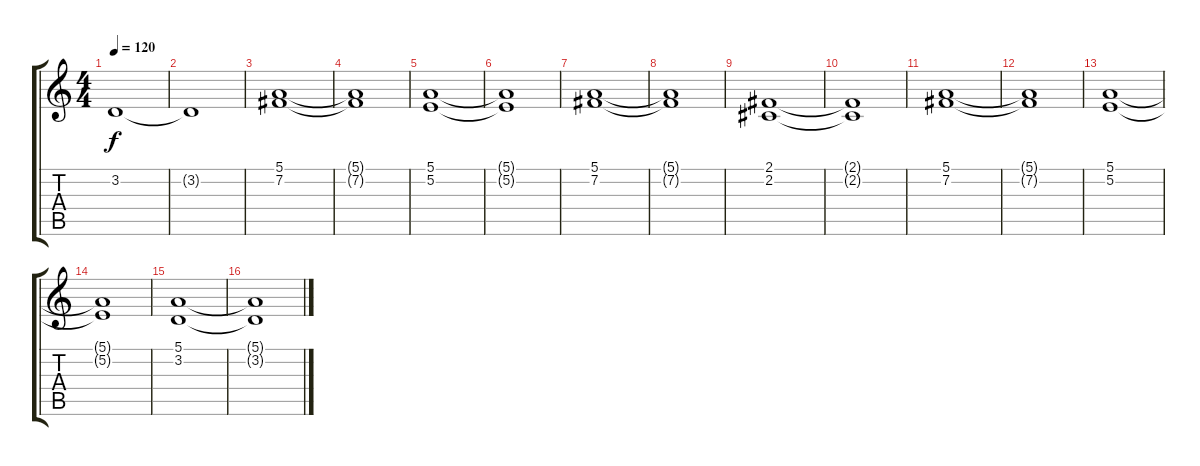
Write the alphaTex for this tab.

\track "" {instrument synthstrings1}
\staff {score tabs}
\tuning (E4 B3 G3 D3 A2 E2) {hide}
\ts (4 4)
\tempo 120
\clef g2
\ks c
3.2.1{dy f} |
3.2{t}.1 |
(5.1 7.2).1 |
(5.1{t} 7.2{t}).1 |
(5.1 5.2).1 |
(5.1{t} 5.2{t}).1 |
(5.1 7.2).1 |
(5.1{t} 7.2{t}).1 |
(2.1 2.2).1 |
(2.1{t} 2.2{t}).1 |
(5.1 7.2).1 |
(5.1{t} 7.2{t}).1 |
(5.1 5.2).1 |
(5.1{t} 5.2{t}).1 |
(5.1 3.2).1 |
(5.1{t} 3.2{t}).1
